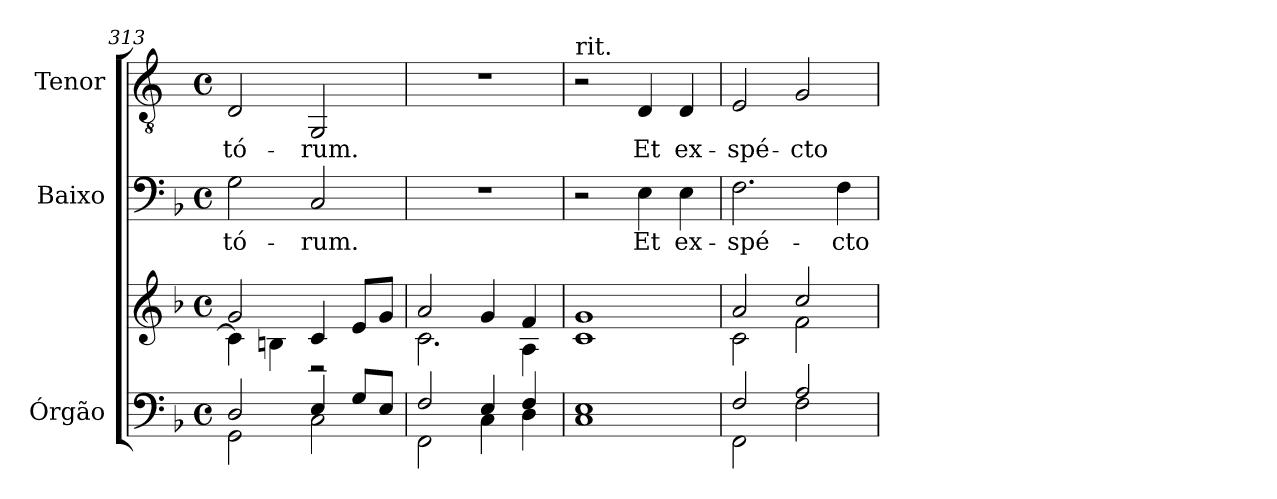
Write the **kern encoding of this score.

**kern	**kern	**kern	**text	**kern	**text
*part3	*part3	*part2	*part2	*part1	*part1
*staff4	*staff3	*staff2	*staff2	*staff1	*staff1
*I"Órgão	*	*I"Baixo	*	*I"Tenor	*
*I'Órg.	*	*	*	*I'Tr.	*
*clefF4	*clefG2	*clefF4	*	*clefGv2	*
*	*	*	*	*ITrd4c7	*
*k[b-]	*k[b-]	*k[b-]	*	*k[b-]	*
*F:	*F:	*F:	*	*F:	*
*M4/4	*M4/4	*M4/4	*	*M4/4	*
*met(c)	*met(c)	*met(c)	*	*met(c)	*
=313	=313	=313	=313	=313	=313
*^	*^	*	*	*	*
!	!	!	!	!	!LO:LY:b:color=#000000	!	!
!	!	!	!	!	!	!	!LO:LY:b:color=#000000
2Di/	2GGi\	2gi/	4ci\]	2Gi\	-tó-	2GGi/	-tó-
.	.	.	4Bni\	.	.	.	.
!	!	!	!	!	!LO:LY:b:color=#000000	!	!
!	!	!	!	!	!	!	!LO:LY:b:color=#000000
4Ei/	2Ci\	4ci/	2r	2Ci/	-rum.	2CCi/	-rum.
8Gi/L	.	8ei/L	.	.	.	.	.
8Ei/J	.	8gi/J	.	.	.	.	.
!!LO:PB:g=z
=314	=314	=314	=314	=314	=314	=314	=314
2Fi/	2FFi\	2ai/	2.ci\	1r	.	1r	.
4Ei/	4Ci\	4gi/	.	.	.	.	.
4Fi/	4Di\	4fi/	4Ai\	.	.	.	.
=315	=315	=315	=315	=315	=315	=315	=315
!	!	!	!	!	!	!LO:TX:t=rit.	!
*v	*v	*	*	*	*	*	*
*	*v	*v	*	*	*	*
1Ci 1Ei	1ci 1gi	2r	.	2r	.
!	!	!	!LO:LY:b:color=#000000	!	!
!	!	!	!	!	!LO:LY:b:color=#000000
.	.	4Ei\	Et	4GGi/	Et
!	!	!	!LO:LY:b:color=#000000	!	!
!	!	!	!	!	!LO:LY:b:color=#000000
.	.	4Ei\	ex-	4GGi/	ex-
=316	=316	=316	=316	=316	=316
*^	*^	*	*	*	*
!	!	!	!	!	!LO:LY:b:color=#000000	!	!
!	!	!	!	!	!	!	!LO:LY:b:color=#000000
2Fi/	2FFi\	2ai/	2ci\	2.Fi\	-spé-	2AAi/	-spé-
!	!	!	!	!	!	!	!LO:LY:b:color=#000000
2Ai/	2Fi\	2cci/	2fi\	.	.	2Ci/	-cto
!	!	!	!	!	!LO:LY:b:color=#000000	!	!
.	.	.	.	4Fi\	-cto	.	.
*v	*v	*	*	*	*	*	*
*	*v	*v	*	*	*	*
=	=	=	=	=	=
*-	*-	*-	*-	*-	*-
